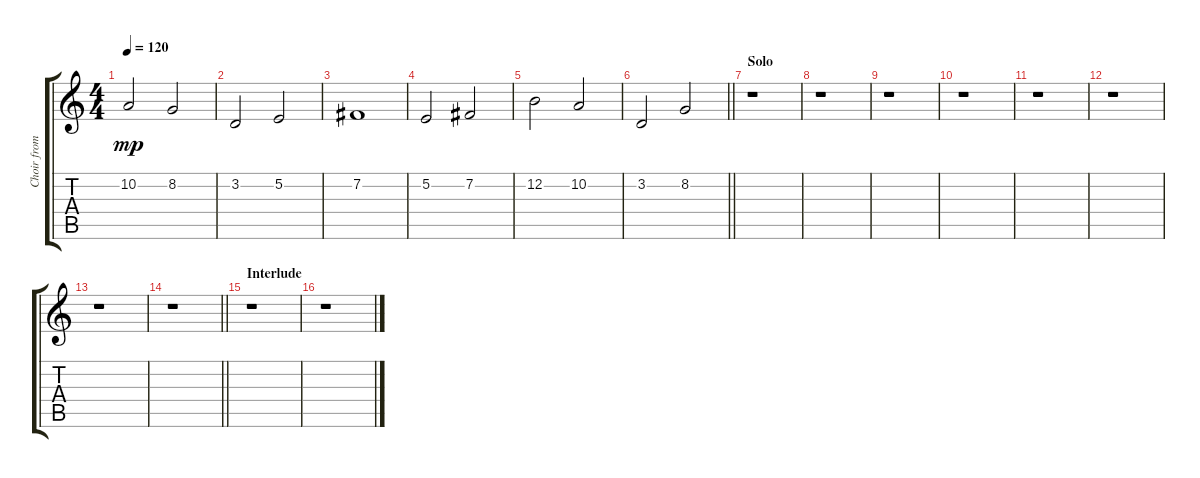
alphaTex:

\track ("Choir from MD" "Choir from") {instrument choiraahs}
\staff {score tabs}
\tuning (E4 B3 G3 D3 A2 E2) {hide}
\ts (4 4)
\tempo 120
\clef g2
\ks c
10.2.2{dy mp} 8.2.2 |
3.2.2 5.2.2 |
7.2.1 |
5.2.2 7.2.2 |
12.2.2 10.2.2 |
\barLineRight lightlight
3.2.2 8.2.2 |
\section ("" "Solo")
r.1 |
r.1 |
r.1 |
r.1 |
r.1 |
r.1 |
r.1 |
\barLineRight lightlight
r.1 |
\section ("" "Interlude")
r.1 |
r.1
